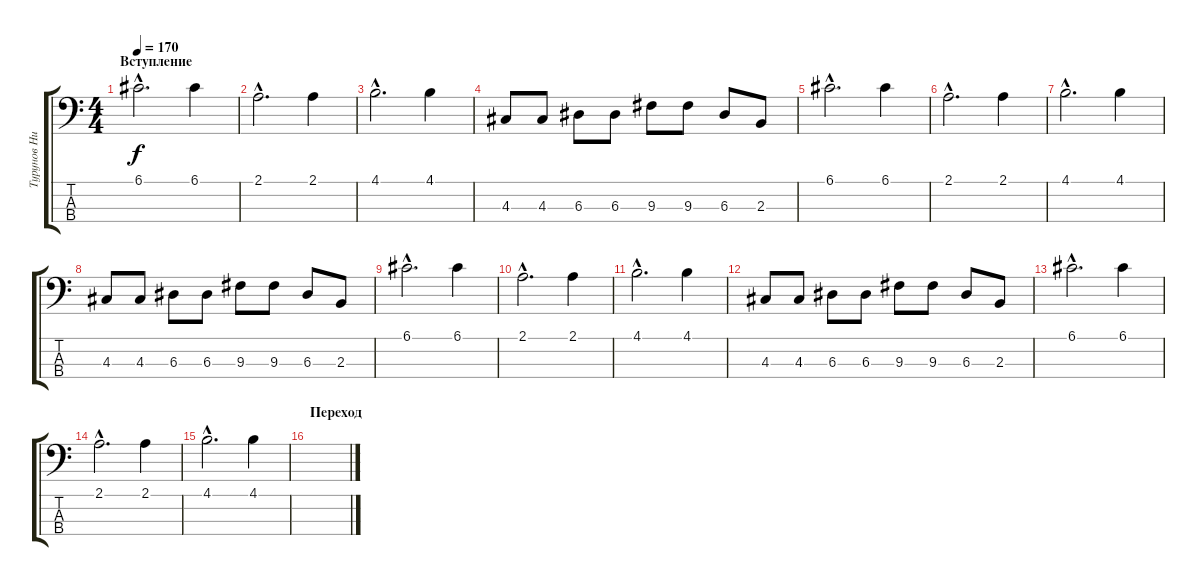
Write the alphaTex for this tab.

\track ("Турунов Николай" "Турунов Ни") {instrument electricbassfinger}
\staff {score tabs}
\tuning (G2 D2 A1 E1) {hide}
\ts (4 4)
\section ("" "Вступление")
\tempo 170
\clef f4
\ks c
6.1{hac}.2{d dy f instrument electricbassfinger} 6.1.4 |
2.1{hac}.2{d} 2.1.4 |
4.1{hac}.2{d} 4.1.4 |
4.3.8 4.3.8 6.3.8 6.3.8 9.3.8 9.3.8 6.3.8 2.3.8 |
6.1{hac}.2{d} 6.1.4 |
2.1{hac}.2{d} 2.1.4 |
4.1{hac}.2{d} 4.1.4 |
4.3.8 4.3.8 6.3.8 6.3.8 9.3.8 9.3.8 6.3.8 2.3.8 |
6.1{hac}.2{d} 6.1.4 |
2.1{hac}.2{d} 2.1.4 |
4.1{hac}.2{d} 4.1.4 |
4.3.8 4.3.8 6.3.8 6.3.8 9.3.8 9.3.8 6.3.8 2.3.8 |
6.1{hac}.2{d} 6.1.4 |
2.1{hac}.2{d} 2.1.4 |
4.1{hac}.2{d} 4.1.4 |
\section ("" "Переход")
